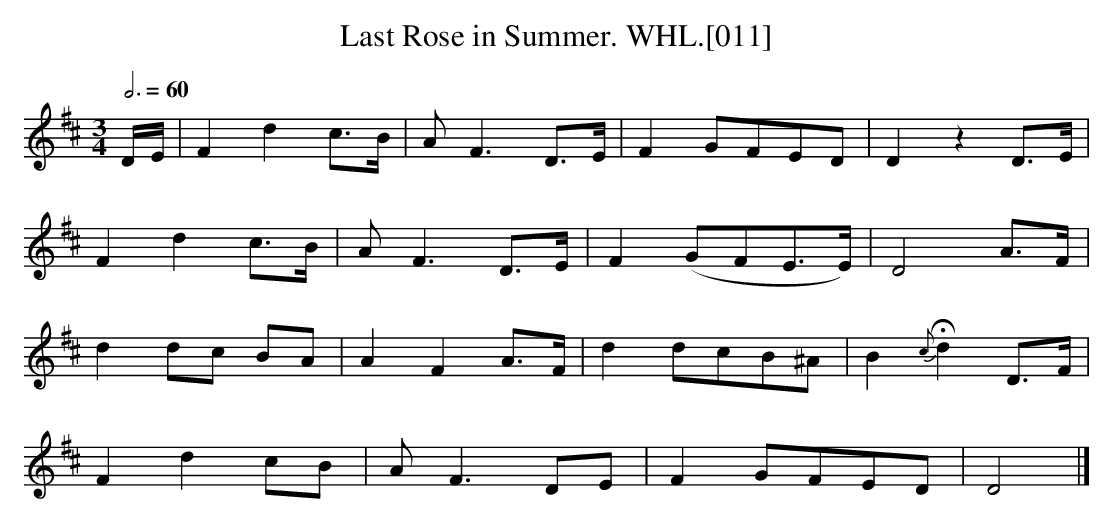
X:1
T:Last Rose in Summer. WHL.[011]
M:3/4
L:1/8
Q:3/4=60
K:D
D/E/ | F2d2 c>B | AF3 D>E | F2 GFED | D2 z2 D>E |
F2d2 c>B | AF3 D>E | F2 (GFE>E) | D4 A>F |
d2dc BA | A2F2 A>F | d2 dcB^A | B2{c}Hd2 D>F |
F2d2 cB | AF3 DE | F2 GFED | D4|]
